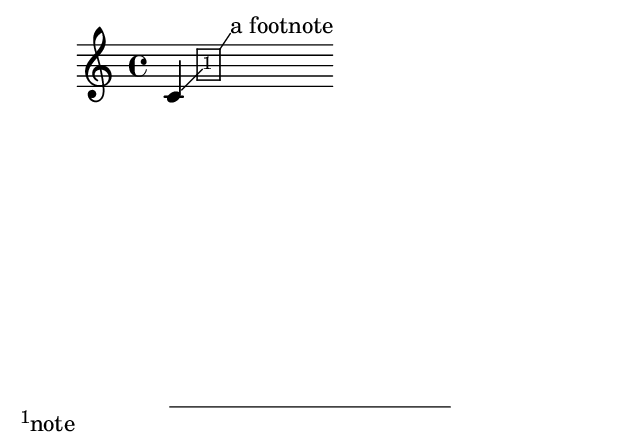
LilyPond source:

%% Generated by lilypond-book
%% Options: [exampleindent=10.16\mm,indent=0\mm,line-width=160\mm,paper-height=845.047\pt,paper-width=597.508\pt,papersize='(cons (* 597.508 pt) (* 845.047 pt))]
\include "lilypond-book-preamble.ly"


% ****************************************************************
% Start cut-&-pastable-section
% ****************************************************************

#(ly:set-option 'eps-box-padding 3.000000)



\paper {
  #(set-paper-size '(cons (* 597.508 pt) (* 845.047 pt)))
  indent = 0\mm
  line-width = 160\mm
  % offset the left padding, also add 1mm as lilypond creates cropped
  % images with a little space on the right
  line-width = #(- line-width (* mm  3.000000) (* mm 1))
}

\layout {
  
}




% ****************************************************************
% ly snippet:
% ****************************************************************
\sourcefilename "/lilypond-2.25.15/input/regression/sticky-second-order.ly"
\sourcefileline 0
\version "2.23.4"

\header {
  texidoc = "Sticky grobs can be attached to other sticky grobs."
}

#(set-default-paper-size "a7landscape")

\book {
  \new Score \with {
    \consists Balloon_engraver
  }
  {
    \balloonGrobText Footnote #'(1 . 1.5) "a footnote"
    \once \override Score.Footnote.X-extent = #'(1 . 3)
    \once \override Score.Footnote.Y-extent = #'(-0.3 . 2.5)
    \footnote #'(2 . 2) "note" NoteHead
    c'
  }
}



% ****************************************************************
% end ly snippet
% ****************************************************************
